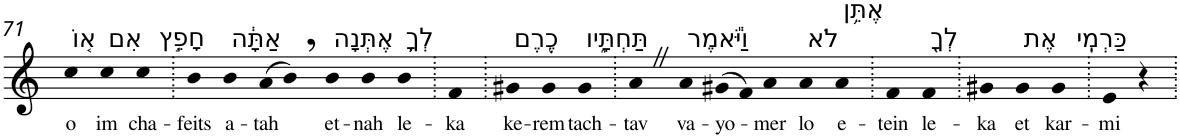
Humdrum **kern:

**kern	**text
*part1	*part1
*staff1	*staff1
*I"Piano	*
*I'Pno	*
!!LO:PB:g=z
*clefG2	*
*k[]	*
=71	=71
!LO:TX:a:t=א֚וֹ	!
!	!LO:LY:b
4cc	o
!LO:TX:a:t=אִם	!
!	!LO:LY:b
4cc	im
!LO:TX:a:t=חָפֵ֣ץ	!
!	!LO:LY:b
4cc	cha-
=72.	=72.
!	!LO:LY:b
4b	-feits
!LO:TX:a:t=אַתָּ֔ה	!
!	!LO:LY:b
4b	a-
!	!LO:LY:b
(>8a	-tah
8b,)	.
!LO:TX:a:t=אֶתְּנָה	!
!	!LO:LY:b
4b	et-
!	!LO:LY:b
4b	-nah
!LO:TX:a:t=לְךָ֥	!
!	!LO:LY:b
4b	le-
=73.	=73.
!	!LO:LY:b
4f	-ka
=74.	=74.
!LO:TX:a:t=כֶ֖רֶם	!
!	!LO:LY:b
4g#X	ke-
!	!LO:LY:b
4g#	-rem
!LO:TX:a:t=תַּחְתָּ֑יו	!
!	!LO:LY:b
4g#	tach-
=75.	=75.
!	!LO:LY:b
4aZ	-tav
!LO:TX:a:t=וַיֹּ֕אמֶר	!
!	!LO:LY:b
4a	va-
!	!LO:LY:b
(>8g#X	-yo-
8f)	.
!	!LO:LY:b
4a	-mer
!LO:TX:a:t=לֹא	!
!	!LO:LY:b
4a	lo
!LO:TX:a:t=אֶתֵּ֥ן	!
!	!LO:LY:b
4a	e-
=76.	=76.
!	!LO:LY:b
4f	-tein
!LO:TX:a:t=לְךָ֖	!
!	!LO:LY:b
4f	le-
=77.	=77.
!	!LO:LY:b
4g#X	-ka
!LO:TX:a:t=אֶת	!
!	!LO:LY:b
4g#	et
!LO:TX:a:t=כַּרְמִֽי	!
!	!LO:LY:b
4g#	kar-
=78.	=78.
!	!LO:LY:b
4e	-mi
4r	.
=.	=.
*-	*-
